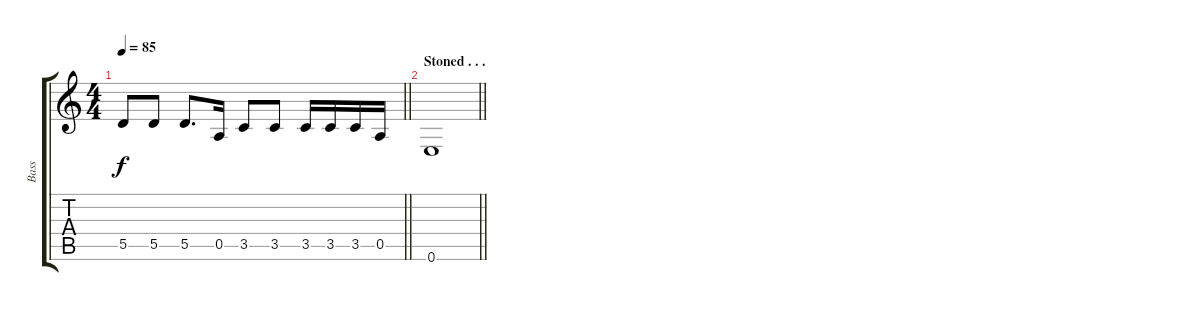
\track ("Bass" "Bass") {instrument acousticbass}
\staff {score tabs}
\tuning (E4 B3 G3 D3 A2 E2) {hide}
\ts (4 4)
\tempo 85
\clef g2
\barLineRight lightlight
\ks c
5.5.8{dy f} 5.5.8 5.5.8{d} 0.5.16 3.5.8 3.5.8 3.5.16 3.5.16 3.5.16 0.5.16 |
\section ("" "Stoned . . .")
\barLineRight lightlight
0.6.1
